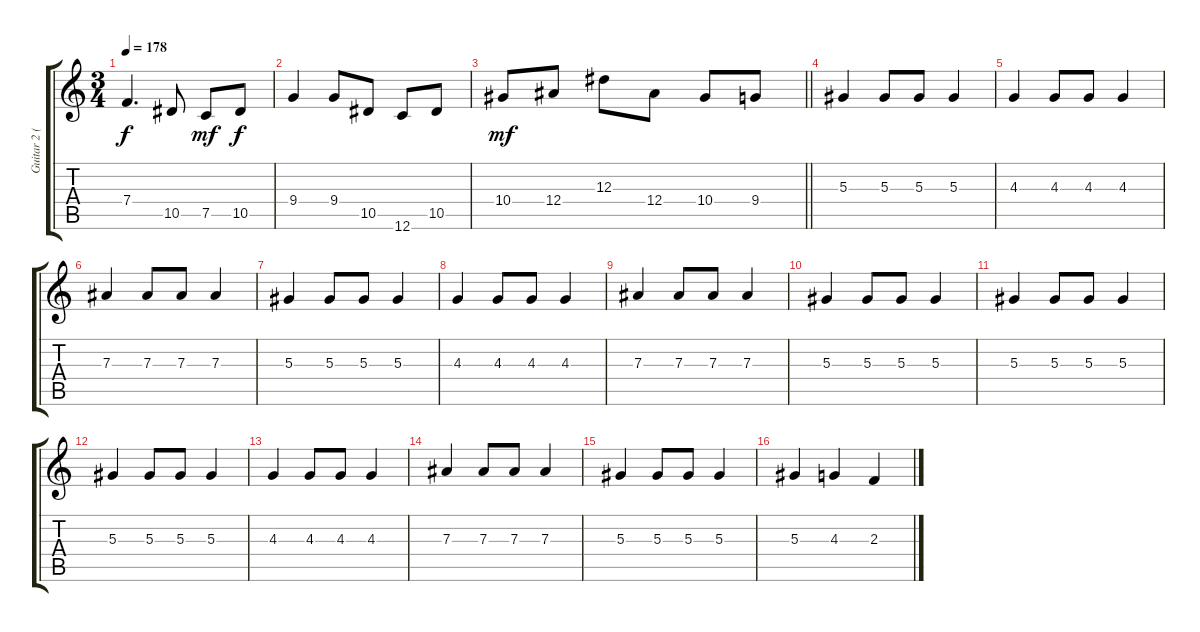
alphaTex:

\track ("Guitar 2 (Lead)" "Guitar 2 (") {instrument distortionguitar}
\staff {score tabs}
\tuning (C4 G3 Eb3 Bb2 F2 C2) {hide}
\ts (3 4)
\tempo 178
\clef g2
\ks c
7.4.4{d dy f} 10.5.8 7.5.8{dy mf} 10.5.8{dy f} |
9.4.4 9.4.8 10.5.8 12.6.8 10.5.8 |
\barLineRight lightlight
10.4.8{dy mf} 12.4.8 12.3.8 12.4.8 10.4.8 9.4.8 |
5.3.4{volume 14 balance 13 instrument acousticguitarsteel} 5.3.8 5.3.8 5.3.4 |
4.3.4 4.3.8 4.3.8 4.3.4 |
7.3.4 7.3.8 7.3.8 7.3.4 |
5.3.4 5.3.8 5.3.8 5.3.4 |
4.3.4 4.3.8 4.3.8 4.3.4 |
7.3.4 7.3.8 7.3.8 7.3.4 |
5.3.4 5.3.8 5.3.8 5.3.4 |
5.3.4 5.3.8 5.3.8 5.3.4 |
5.3.4 5.3.8 5.3.8 5.3.4 |
4.3.4 4.3.8 4.3.8 4.3.4 |
7.3.4 7.3.8 7.3.8 7.3.4 |
5.3.4 5.3.8 5.3.8 5.3.4 |
5.3.4 4.3.4 2.3.4
